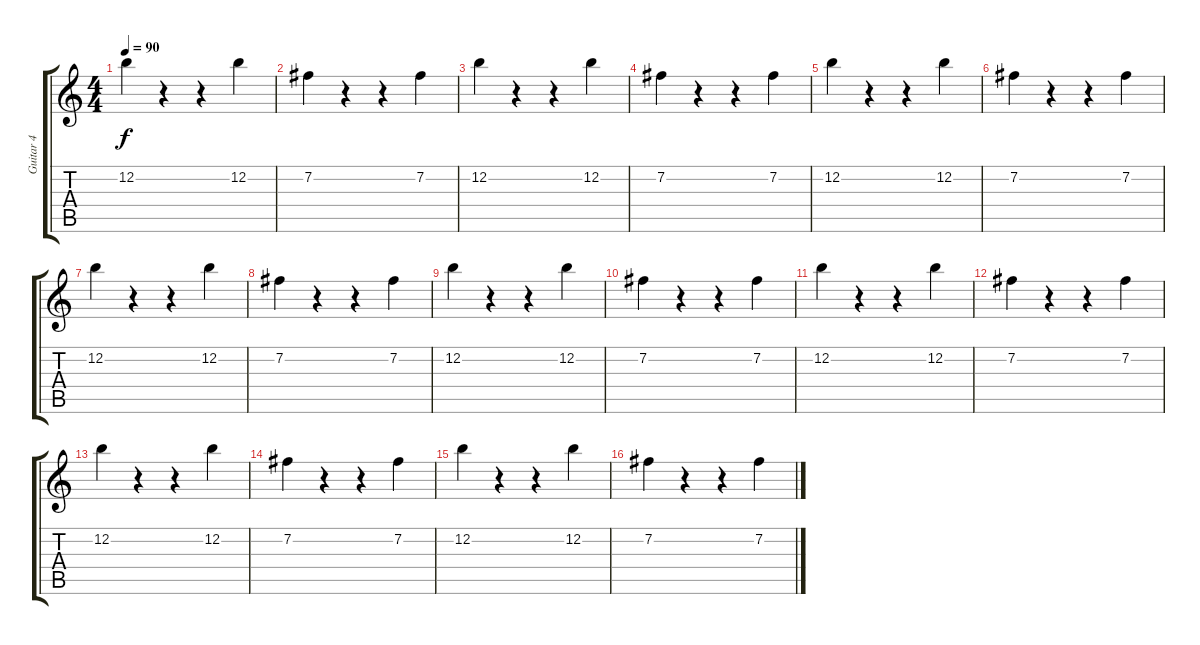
\track ("Guitar 4" "Guitar 4") {instrument guitarharmonics}
\staff {score tabs}
\tuning (E4 B3 G3 D3 A2 D2) {hide}
\ts (4 4)
\tempo 90
\clef g2
\ks c
12.2.4{dy f} r.4 r.4 12.2.4 |
7.2.4 r.4 r.4 7.2.4 |
12.2.4 r.4 r.4 12.2.4 |
7.2.4 r.4 r.4 7.2.4 |
12.2.4 r.4 r.4 12.2.4 |
7.2.4 r.4 r.4 7.2.4 |
12.2.4 r.4 r.4 12.2.4 |
7.2.4 r.4 r.4 7.2.4 |
12.2.4 r.4 r.4 12.2.4 |
7.2.4 r.4 r.4 7.2.4 |
12.2.4 r.4 r.4 12.2.4 |
7.2.4 r.4 r.4 7.2.4 |
12.2.4 r.4 r.4 12.2.4 |
7.2.4 r.4 r.4 7.2.4 |
12.2.4 r.4 r.4 12.2.4 |
7.2.4 r.4 r.4 7.2.4
